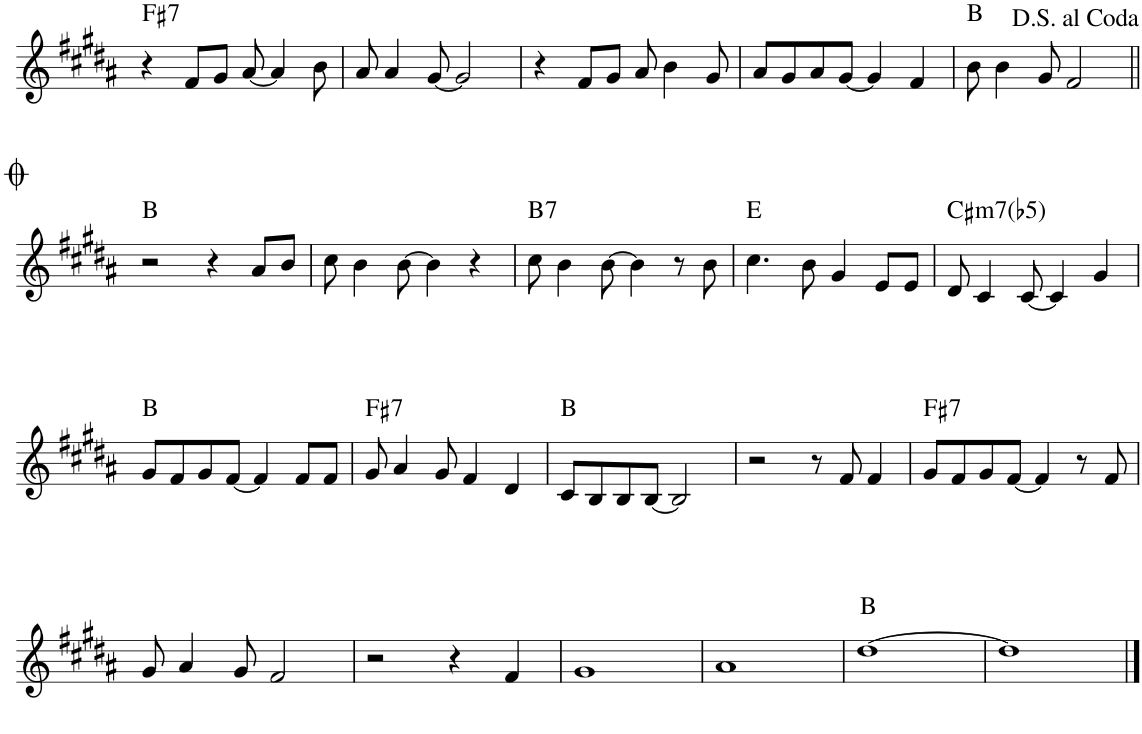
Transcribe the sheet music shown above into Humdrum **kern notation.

**kern	**harte
*part1	*part1
*staff1	*
*I"Piano	*
*I'Pno.	*
!!LO:PB:g=z
*clefG2	*
*k[f#c#g#d#a#]	*
*M4/4	*
=44	=44
!	!LO:H:kt=7
4r	F#:7
8f#/L	.
8g#/J	.
[8a#/	.
4a#/]	.
8b\	.
=45	=45
8a#/	.
4a#/	.
[8g#/	.
2g#/]	.
=46	=46
4r	.
8f#/L	.
8g#/J	.
8a#/	.
4b\	.
8g#/	.
=47	=47
8a#/L	.
8g#/	.
8a#/	.
[8g#/J	.
4g#/]	.
4f#/	.
=48	=48
8b\	B:maj
4b\	.
8g#/	.
2f#/	.
!!LO:LB:g=z
=49||	=49||
2r	B:maj
4r	.
8a#/L	.
8b/J	.
=50	=50
8cc#\	.
4b\	.
[8b\	.
4b\]	.
4r	.
=51	=51
!	!LO:H:kt=7
8cc#\	B:7
4b\	.
[8b\	.
4b\]	.
8r	.
8b\	.
=52	=52
4.cc#\	E:maj
8b\	.
4g#/	.
8e/L	.
8e/J	.
=53	=53
!	!LO:H:kt=m7(b5)
8d#/	C#:hdim7
4c#/	.
[8c#/	.
4c#/]	.
4g#/	.
!!LO:LB:g=z
=54	=54
8g#/L	B:maj
8f#/	.
8g#/	.
[8f#/J	.
4f#/]	.
8f#/L	.
8f#/J	.
=55	=55
!	!LO:H:kt=7
8g#/	F#:7
4a#/	.
8g#/	.
4f#/	.
4d#/	.
=56	=56
8c#/L	B:maj
8B/	.
8B/	.
[8B/J	.
2B/]	.
=57	=57
2r	.
8r	.
8f#/	.
4f#/	.
=58	=58
!	!LO:H:kt=7
8g#/L	F#:7
8f#/	.
8g#/	.
[8f#/J	.
4f#/]	.
8r	.
8f#/	.
!!LO:LB:g=z
=59	=59
8g#/	.
4a#/	.
8g#/	.
2f#/	.
=60	=60
2r	.
4r	.
4f#/	.
=61	=61
1g#	.
=62	=62
1a#	.
=63	=63
[1dd#	B:maj
=64	=64
1dd#]	.
==	==
*-	*-
